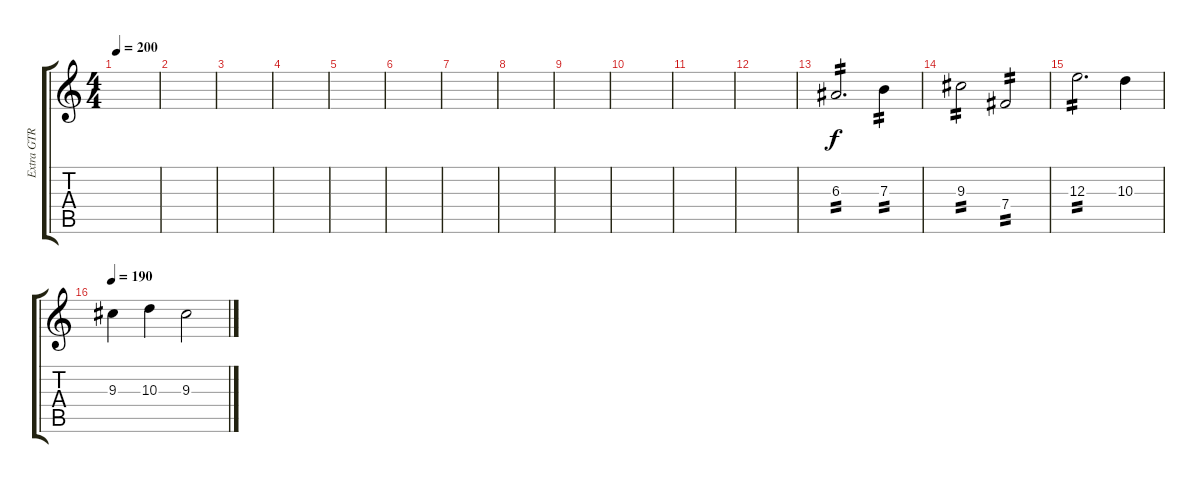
\track ("Extra GTR 1" "Extra GTR ") {instrument distortionguitar}
\staff {score tabs}
\tuning (Db4 Ab3 E3 B2 Gb2 B1) {hide}
\ts (4 4)
\tempo 200
\clef g2
\ks c
|
|
|
|
|
|
|
|
|
|
|
|
6.3.2{d tp 2 balance 8} 7.3.4{tp 2} |
9.3.2{tp 2} 7.4.2{tp 2} |
12.3.2{d tp 2} 10.3.4 |
\tempo 190
9.3.4 10.3.4 9.3.2
